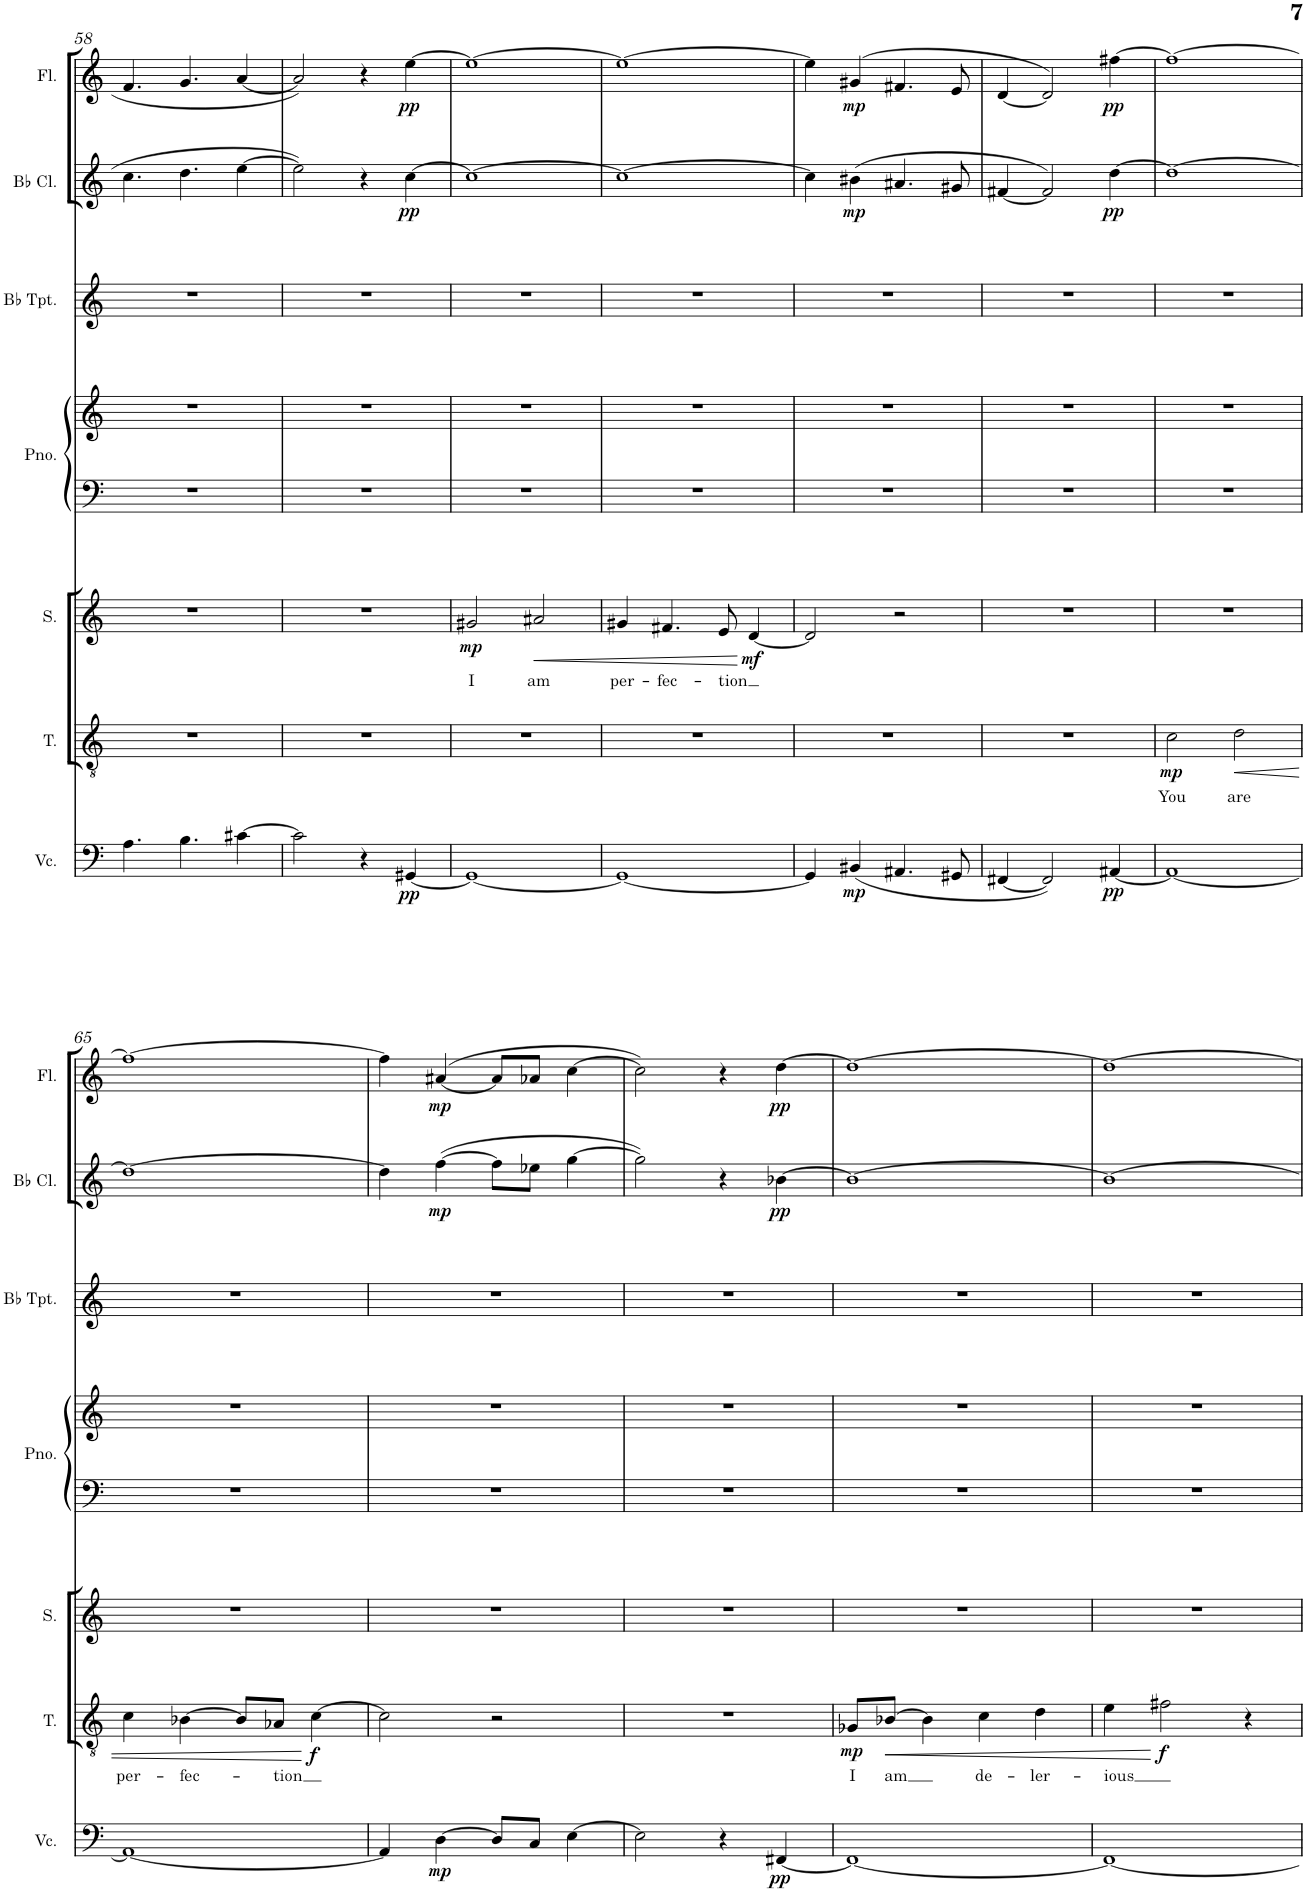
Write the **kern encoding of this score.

**kern	**dynam	**kern	**text	**dynam	**kern	**text	**dynam	**kern	**kern	**kern	**kern	**dynam	**kern	**dynam
*part7	*part7	*part6	*part6	*part6	*part5	*part5	*part5	*part4	*part4	*part3	*part2	*part2	*part1	*part1
*staff8	*staff8	*staff7	*staff7	*staff7	*staff6	*staff6	*staff6	*staff5	*staff4	*staff3	*staff2	*staff2	*staff1	*staff1
*I"Violoncello	*	*I"Tenor	*	*	*I"Soprano	*	*	*I"Piano	*	*I"Bb Trumpet	*I"Bb Clarinet	*	*I"Flute	*
*I'Vc.	*	*I'T.	*	*	*I'S.	*	*	*I'Pno.	*	*I'Bb Tpt.	*I'Bb Cl.	*	*I'Fl.	*
!!LO:PB:g=z
*clefF4	*	*clefGv2	*	*	*clefG2	*	*	*clefF4	*clefG2	*clefG2	*clefG2	*	*clefG2	*
*	*	*	*	*	*	*	*	*	*	*ITrd1c2	*ITrd1c2	*	*	*
*k[]	*	*k[]	*	*	*k[]	*	*	*k[]	*k[]	*k[]	*k[]	*	*k[]	*
*M4/4	*	*M4/4	*	*	*M4/4	*	*	*M4/4	*M4/4	*M4/4	*M4/4	*	*M4/4	*
=58	=58	=58	=58	=58	=58	=58	=58	=58	=58	=58	=58	=58	=58	=58
4.A\	.	1r	.	.	1r	.	.	1r	1r	1r	4.cc\	.	4.f/	.
4.B\	.	.	.	.	.	.	.	.	.	.	4.dd\	.	4.g/	.
[4c#X\	.	.	.	.	.	.	.	.	.	.	[4ee\	.	[4a/	.
=59	=59	=59	=59	=59	=59	=59	=59	=59	=59	=59	=59	=59	=59	=59
2c#\]	.	1r	.	.	1r	.	.	1r	1r	1r	2ee\]	.	2a/]	.
4r	.	.	.	.	.	.	.	.	.	.	4r	.	4r	.
!	!LO:DY:b	!	!	!	!	!	!	!	!	!	!	!LO:DY:b	!	!LO:DY:b
[4GG#X/	pp	.	.	.	.	.	.	.	.	.	[4cc\	pp	[4ee\	pp
=60	=60	=60	=60	=60	=60	=60	=60	=60	=60	=60	=60	=60	=60	=60
!	!	!	!	!	!	!LO:LY:b	!LO:DY:b	!	!	!	!	!	!	!
1GG#_	.	1r	.	.	2g#X/	I	mp	1r	1r	1r	1cc_	.	1ee_	.
!	!	!	!	!	!	!LO:LY:b	!LO:HP:b	!	!	!	!	!	!	!
.	.	.	.	.	2a#X/	am	<	.	.	.	.	.	.	.
=61	=61	=61	=61	=61	=61	=61	=61	=61	=61	=61	=61	=61	=61	=61
!	!	!	!	!	!	!LO:LY:b	!	!	!	!	!	!	!	!
1GG#_	.	1r	.	.	4g#X/	per-	.	1r	1r	1r	1cc_	.	1ee_	.
!	!	!	!	!	!	!LO:LY:b	!	!	!	!	!	!	!	!
.	.	.	.	.	4.f#X/	-fec-	.	.	.	.	.	.	.	.
!	!	!	!	!	!	!LO:LY:b	!	!	!	!	!	!	!	!
.	.	.	.	.	8e/	-tion	.	.	.	.	.	.	.	.
!	!	!	!	!	!	!	!LO:DY:n=1:b	!	!	!	!	!	!	!
.	.	.	.	.	[4d/	.	[ mf	.	.	.	.	.	.	.
=62	=62	=62	=62	=62	=62	=62	=62	=62	=62	=62	=62	=62	=62	=62
4GG#/]	.	1r	.	.	2d/]	.	.	1r	1r	1r	4cc\]	.	4ee\]	.
!	!LO:DY:b	!	!	!	!	!	!	!	!	!	!	!LO:DY:b	!	!LO:DY:b
(4BB#X/	mp	.	.	.	.	.	.	.	.	.	(4b#X\	mp	(>4g#X/	mp
4.AA#X/	.	.	.	.	2r	.	.	.	.	.	4.a#X/	.	4.f#X/	.
8GG#X/	.	.	.	.	.	.	.	.	.	.	8g#X/	.	8e/	.
=63	=63	=63	=63	=63	=63	=63	=63	=63	=63	=63	=63	=63	=63	=63
[4FF#X/	.	1r	.	.	1r	.	.	1r	1r	1r	[4f#X/	.	[4d/	.
2FF#/])	.	.	.	.	.	.	.	.	.	.	2f#/])	.	2d/])	.
!	!LO:DY:b	!	!	!	!	!	!	!	!	!	!	!LO:DY:b	!	!LO:DY:b
[4AA#X/	pp	.	.	.	.	.	.	.	.	.	[4dd\	pp	[4ff#X\	pp
=64	=64	=64	=64	=64	=64	=64	=64	=64	=64	=64	=64	=64	=64	=64
!	!	!	!LO:LY:b	!LO:DY:b	!	!	!	!	!	!	!	!	!	!
1AA#_	.	2c\	You	mp	1r	.	.	1r	1r	1r	1dd_	.	1ff#_	.
!	!	!	!LO:LY:b	!LO:HP:b	!	!	!	!	!	!	!	!	!	!
.	.	2d\	are	<	.	.	.	.	.	.	.	.	.	.
!!LO:LB:g=z
=65	=65	=65	=65	=65	=65	=65	=65	=65	=65	=65	=65	=65	=65	=65
!	!	!	!LO:LY:b	!	!	!	!	!	!	!	!	!	!	!
1AA#_	.	4c\	per-	.	1r	.	.	1r	1r	1r	1dd_	.	1ff#_	.
!	!	!	!LO:LY:b	!	!	!	!	!	!	!	!	!	!	!
.	.	[4B-X\	-fec-	.	.	.	.	.	.	.	.	.	.	.
.	.	8B-/L]	.	.	.	.	.	.	.	.	.	.	.	.
!	!	!	!LO:LY:b	!	!	!	!	!	!	!	!	!	!	!
.	.	8A-X/J	-tion	.	.	.	.	.	.	.	.	.	.	.
!	!	!	!	!LO:DY:n=1:b	!	!	!	!	!	!	!	!	!	!
.	.	[4c\	.	[ f	.	.	.	.	.	.	.	.	.	.
=66	=66	=66	=66	=66	=66	=66	=66	=66	=66	=66	=66	=66	=66	=66
4AA#/]	.	2c\]	.	.	1r	.	.	1r	1r	1r	4dd\]	.	4ff#\]	.
!	!LO:DY:b	!	!	!	!	!	!	!	!	!	!	!LO:DY:b	!	!LO:DY:b
[4D\	mp	.	.	.	.	.	.	.	.	.	([4ff\	mp	([4a#X/	mp
8D/L]	.	2r	.	.	.	.	.	.	.	.	8ff\L]	.	8a#/L]	.
8C/J	.	.	.	.	.	.	.	.	.	.	8ee-X\J	.	8a-X/J	.
[4E\	.	.	.	.	.	.	.	.	.	.	[4gg\	.	[4cc\	.
=67	=67	=67	=67	=67	=67	=67	=67	=67	=67	=67	=67	=67	=67	=67
2E\]	.	1r	.	.	1r	.	.	1r	1r	1r	2gg\])	.	2cc\])	.
4r	.	.	.	.	.	.	.	.	.	.	4r	.	4r	.
!	!LO:DY:b	!	!	!	!	!	!	!	!	!	!	!LO:DY:b	!	!LO:DY:b
[4FF#X/	pp	.	.	.	.	.	.	.	.	.	[4b-X\	pp	[4dd\	pp
=68	=68	=68	=68	=68	=68	=68	=68	=68	=68	=68	=68	=68	=68	=68
!	!	!	!LO:LY:b	!LO:DY:b	!	!	!	!	!	!	!	!	!	!
1FF#_	.	8G-X/L	I	mp	1r	.	.	1r	1r	1r	1b-_	.	1dd_	.
!	!	!	!LO:LY:b	!LO:HP:b	!	!	!	!	!	!	!	!	!	!
.	.	[8B-X/J	am	<	.	.	.	.	.	.	.	.	.	.
.	.	4B-\]	.	.	.	.	.	.	.	.	.	.	.	.
!	!	!	!LO:LY:b	!	!	!	!	!	!	!	!	!	!	!
.	.	4c\	de-	.	.	.	.	.	.	.	.	.	.	.
!	!	!	!LO:LY:b	!	!	!	!	!	!	!	!	!	!	!
.	.	4d\	-ler-	.	.	.	.	.	.	.	.	.	.	.
=69	=69	=69	=69	=69	=69	=69	=69	=69	=69	=69	=69	=69	=69	=69
!	!	!	!LO:LY:b	!	!	!	!	!	!	!	!	!	!	!
1FF#_	.	4e\	-ious	.	1r	.	.	1r	1r	1r	1b-_	.	1dd_	.
!	!	!	!	!LO:DY:n=1:b	!	!	!	!	!	!	!	!	!	!
.	.	2f#X\	.	[ f	.	.	.	.	.	.	.	.	.	.
.	.	4r	.	.	.	.	.	.	.	.	.	.	.	.
=	=	=	=	=	=	=	=	=	=	=	=	=	=	=
*-	*-	*-	*-	*-	*-	*-	*-	*-	*-	*-	*-	*-	*-	*-
